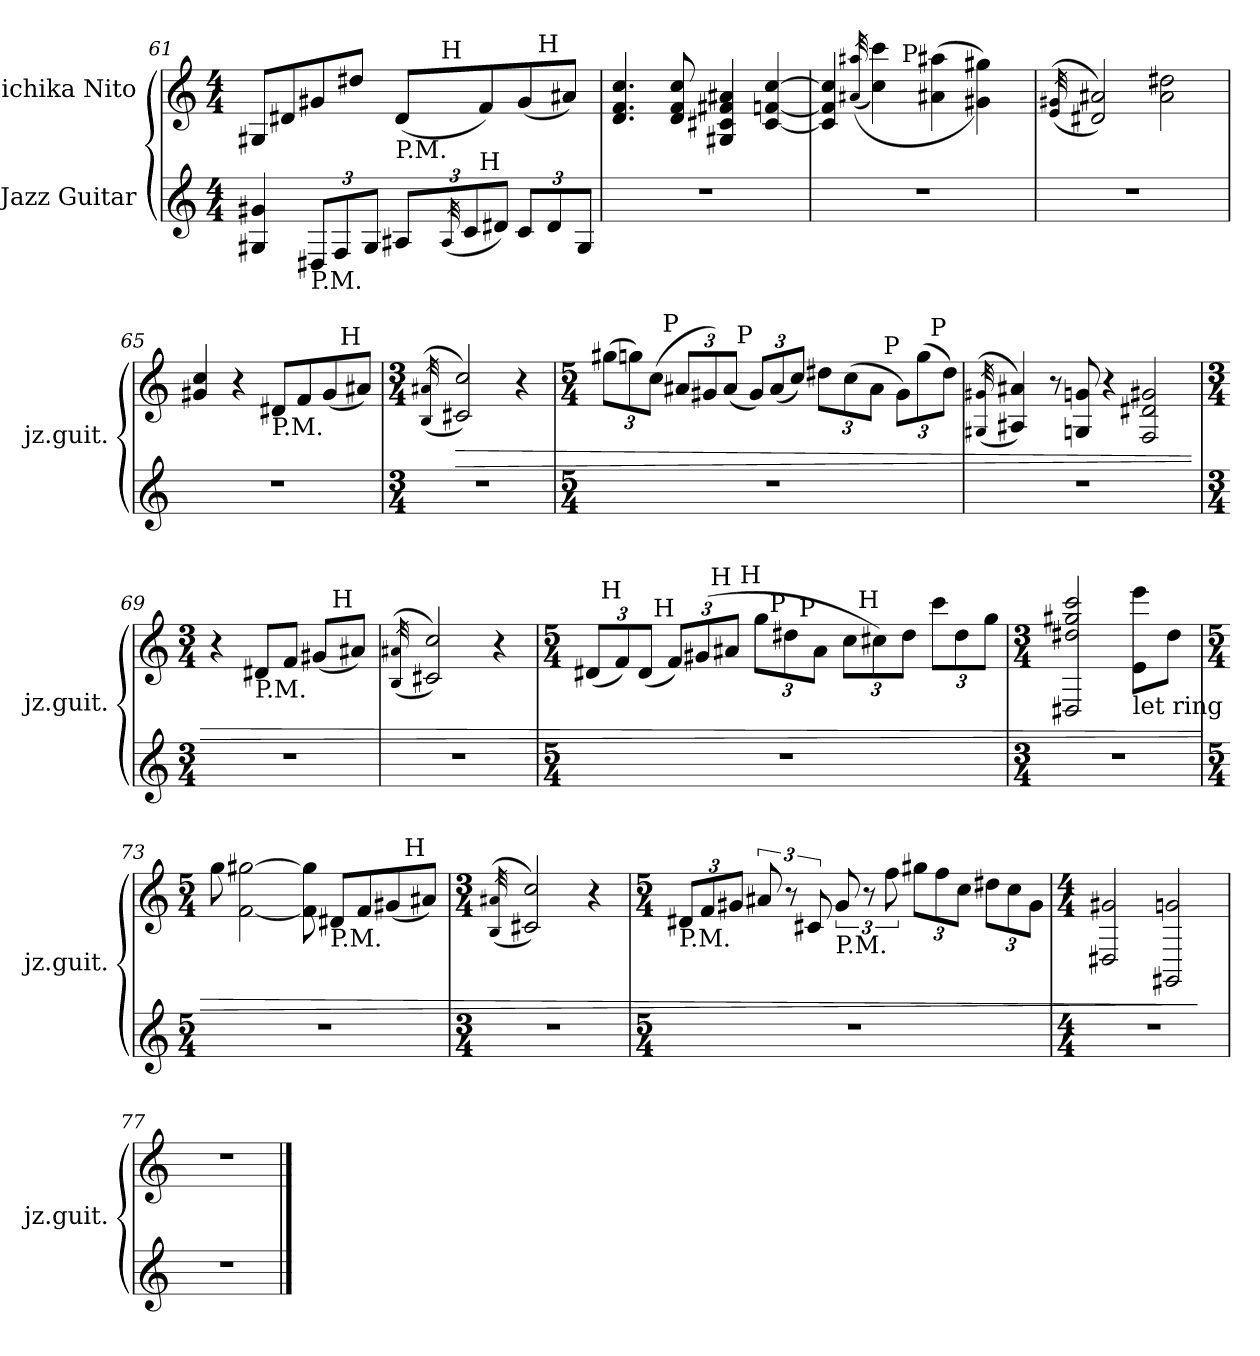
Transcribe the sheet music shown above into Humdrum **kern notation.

**kern	**kern	**dynam
*part2	*part1	*part1
*staff2	*staff1	*staff1
*I"Jazz Guitar	*I"ichika Nito	*
*I'jz.guit.	*	*
*clefG2	*clefG2	*
*	*ITrd7c12	*
*k[]	*k[]	*
*C:	*C:	*
*M4/4	*M4/4	*
=61	=61	=61
*^	*^	*
*	*	*	*^	*
4G#X/ 4g#X/	2ryy	8GG#X/L	2ryy	2ryy	.
.	.	8D#X/	.	.	.
*Xbrackettup	*	*	*	*	*
!LO:TX:b:t=P.M.	!	!	!	!	!
12D#X/L	.	8G#X/	.	.	.
12F/	.	.	.	.	.
.	.	8d#X/J	.	.	.
12G#/J	.	.	.	.	.
!	!	!LO:TX:b:t=P.M.	!	!	!
12A#X/L	8ryy	(8D#/L	16ryy	4ryy	.
!	!	!	!LO:TX:a:t=H	!	!
.	.	.	4..ryy	.	.
(32qA#/	.	.	.	.	.
12c/	.	.	.	.	.
!	!LO:TX:a:t=H	!	!	!	!
.	4.ryy	8F/)	.	.	.
12d#X/J)	.	.	.	.	.
12c/L	.	(8G#/	.	16ryy	.
!	!	!	!	!LO:TX:a:t=H	!
.	.	.	.	8.ryy	.
12d#/	.	.	.	.	.
.	.	8A#X/J)	.	.	.
12G#/J	.	.	.	.	.
*v	*v	*	*	*	*
*	*v	*v	*v	*
!!LO:LB:g=z
=62	=62	=62
1r	4.D/ 4.F/ 4.c/	.
.	8D/ 8F/ 8c/	.
.	4GG#X/ 4C#X/ 4F#X/ 4A#X/	.
.	[4C#/ [4Fn/ [4c/	.
=63	=63	=63
*	*^	*
1r	4C#/] 4F/] 4c/]	4.ryy	.
.	((32qA#X/ 32qa#X/	.	.
.	4c\ 4cc\)	.	.
!	!	!LO:TX:a:t=P	!
.	.	2ryy	.
.	(4A#\ 4a#\	.	.
.	4G#X\ 4g#X\))	.	.
.	.	8ryy	.
*	*v	*v	*
=64	=64	=64
.	((32qE/ 32qG#X/	.
1r	2D#X/ 2A#X/))	.
.	2A#\ 2d#X\	.
=65	=65	=65
*	*^	*
1r	4G#X/ 4c/	2ryy	.
.	4r	.	.
!	!LO:TX:b:t=P.M.	!	!
.	8D#X/L	4ryy	.
.	8F/	.	.
.	(8G#/	16ryy	.
!	!	!LO:TX:a:t=H	!
.	.	8.ryy	.
.	8A#X/J)	.	.
*	*v	*v	*
!!LO:LB:g=z
=66	=66	=66
*M3/4	*M3/4	*
.	((32qBB/ 32qA#X/	.
!	!	!LO:HP:b
2.r	2C#X/ 2c/))	>
.	4r	.
=67	=67	=67
*M5/4	*M5/4	*
*	*Xbrackettup	*
*	*^	*
*	*	*^	*
*	*	*	*^	*
4%5r	(12g#X\L	6ryy	3ryy	1ryy	.
.	12gn\)	.	.	.	.
.	(12c\J	24ryy	.	.	.
!	!	!LO:TX:a:t=P	!	!	!
.	.	3%2ryy	.	.	.
.	12A#X/L	.	.	.	.
.	12G#X/)	.	12.ryy	.	.
.	(12A#/J	.	.	.	.
!	!	!	!LO:TX:a:t=P	!	!
.	.	.	3ryy	.	.
.	12G#/L)	.	.	.	.
.	(12A#/	.	.	.	.
.	12c/J)	.	.	.	.
.	12d#X\L	.	.	.	.
.	.	.	6ryy	.	.
.	(12c\	.	.	.	.
.	.	12.ryy	.	.	.
.	12A#\J	.	.	.	.
!	!	!	!LO:TX:a:t=P	!	!
.	.	.	24ryy	.	.
.	12G#\L)	4ryy	4ryy	8ryy	.
.	(12g\	.	.	.	.
!	!	!	!	!LO:TX:a:t=P	!
.	.	.	.	8ryy	.
.	12d#\J)	.	.	.	.
*	*v	*v	*v	*v	*
=68	=68	=68
.	((32qGG#X/ 32qG#X/	.
4%5r	4AA#X/ 4A#X/))	.
.	8r	.
.	8GGn/ 8Gn/	.
.	4r	.
.	2FF/ 2D#X/ 2G#X/	.
!!LO:LB:g=z
=69	=69	=69
*M3/4	*M3/4	*
*	*^	*
2.r	4r	2ryy	.
!	!LO:TX:b:t=P.M.	!	!
.	8D#X/L	.	.
.	8F/J	.	.
.	(8G#X/L	16ryy	.
!	!	!LO:TX:a:t=H	!
.	.	8.ryy	.
.	8A#X/J)	.	.
*	*v	*v	*
=70	=70	=70
.	((32qBB/ 32qA#X/	.
2.r	2C#X/ 2c/))	.
.	4r	.
=71	=71	=71
*M5/4	*M5/4	*
!	!LO:TX:b:t=P.M.	!
*	*^	*
*	*	*^	*
*	*	*	*^	*
*	*	*	*	*^	*
*	*	*	*	*	*^	*
*	*	*	*	*	*	*^	*
4%5r	(12D#X/L	24ryy	6ryy	4.ryy	3ryy	3ryy	2ryy	.
!	!	!LO:TX:a:t=H	!	!	!	!	!	!
.	.	3%2ryy	.	.	.	.	.	.
.	12F/)	.	.	.	.	.	.	.
.	(12D#/J	.	24ryy	.	.	.	.	.
!	!	!	!LO:TX:a:t=H	!	!	!	!	!
.	.	.	3%2ryy	.	.	.	.	.
.	12F/L)	.	.	.	.	.	.	.
.	(12G#X/	.	.	.	12.ryy	6ryy	.	.
!	!	!	!	!LO:TX:a:t=H	!	!	!	!
.	.	.	.	2..ryy	.	.	.	.
.	12A#X/J	.	.	.	.	.	.	.
!	!	!	!	!	!LO:TX:a:t=H	!	!	!
.	.	.	.	.	3ryy	.	.	.
.	12g\L	.	.	.	.	24ryy	8ryy	.
!	!	!	!	!	!	!LO:TX:a:t=P	!	!
.	.	.	.	.	.	3ryy	.	.
.	12d#X\	.	.	.	.	.	.	.
!	!	!	!	!	!	!	!LO:TX:a:t=P	!
.	.	.	.	.	.	.	2ryy	.
.	12A#\J	.	.	.	.	.	.	.
.	.	6..ryy	.	.	.	.	.	.
.	12c\L	.	.	.	.	.	.	.
!	!	!	!	!	!LO:TX:a:t=H	!	!	!
.	.	.	.	.	6ryy	.	.	.
.	12c#X\)	.	.	.	.	.	.	.
.	.	.	12.ryy	.	.	12.ryy	.	.
.	12d#\J	.	.	.	.	.	.	.
.	.	.	.	.	24ryy	.	.	.
.	12cc\L	4ryy	4ryy	.	4ryy	4ryy	.	.
.	12d#\	.	.	.	.	.	.	.
.	.	.	.	.	.	.	8ryy	.
.	12g\J	.	.	.	.	.	.	.
*	*v	*v	*v	*v	*v	*v	*v	*
!!LO:PB:g=z
=72	=72	=72
*M3/4	*M3/4	*
2.r	2DD#X/ 2d#X/ 2g#X/ 2cc/	.
!	!LO:TX:b:t=let ring	!
.	8E\ 8ee\L	.
.	8d#\J	.
=73	=73	=73
*M5/4	*M5/4	*
*	*^	*
4%5r	8g\	1ryy	.
.	[2F\ [2g#X\	.	.
.	8F\] 8g#\]	.	.
!	!LO:TX:b:t=P.M.	!	!
.	8D#X/L	.	.
.	8F/	.	.
.	(8G#X/	16ryy	.
!	!	!LO:TX:a:t=H	!
.	.	8.ryy	.
.	8A#X/J)	.	.
*	*v	*v	*
=74	=74	=74
*M3/4	*M3/4	*
.	((32qBB/ 32qA#X/	.
2.r	2C#X/ 2c/))	.
.	4r	.
!!LO:LB:g=z
=75	=75	=75
*M5/4	*M5/4	*
!	!LO:TX:b:t=P.M.	!
4%5r	12D#X/L	.
.	12F/	.
.	12G#X/J	.
*	*brackettup	*
.	12A#X/	.
.	12r	.
.	12C#X/	.
!	!LO:TX:b:t=P.M.	!
.	12G#/	.
.	12r	.
.	12f\	.
*	*Xbrackettup	*
.	12g#X\L	.
.	12f\	.
.	12c\J	.
.	12d#X\L	.
.	12c\	.
.	12G#\J	.
=76	=76	=76
*M4/4	*M4/4	*
1r	2DD#X/ 2G#X/	.
.	2GGG#X/ 2Gn/	.
.	.	]
=77	=77	=77
1r	1r	.
==	==	==
*-	*-	*-
